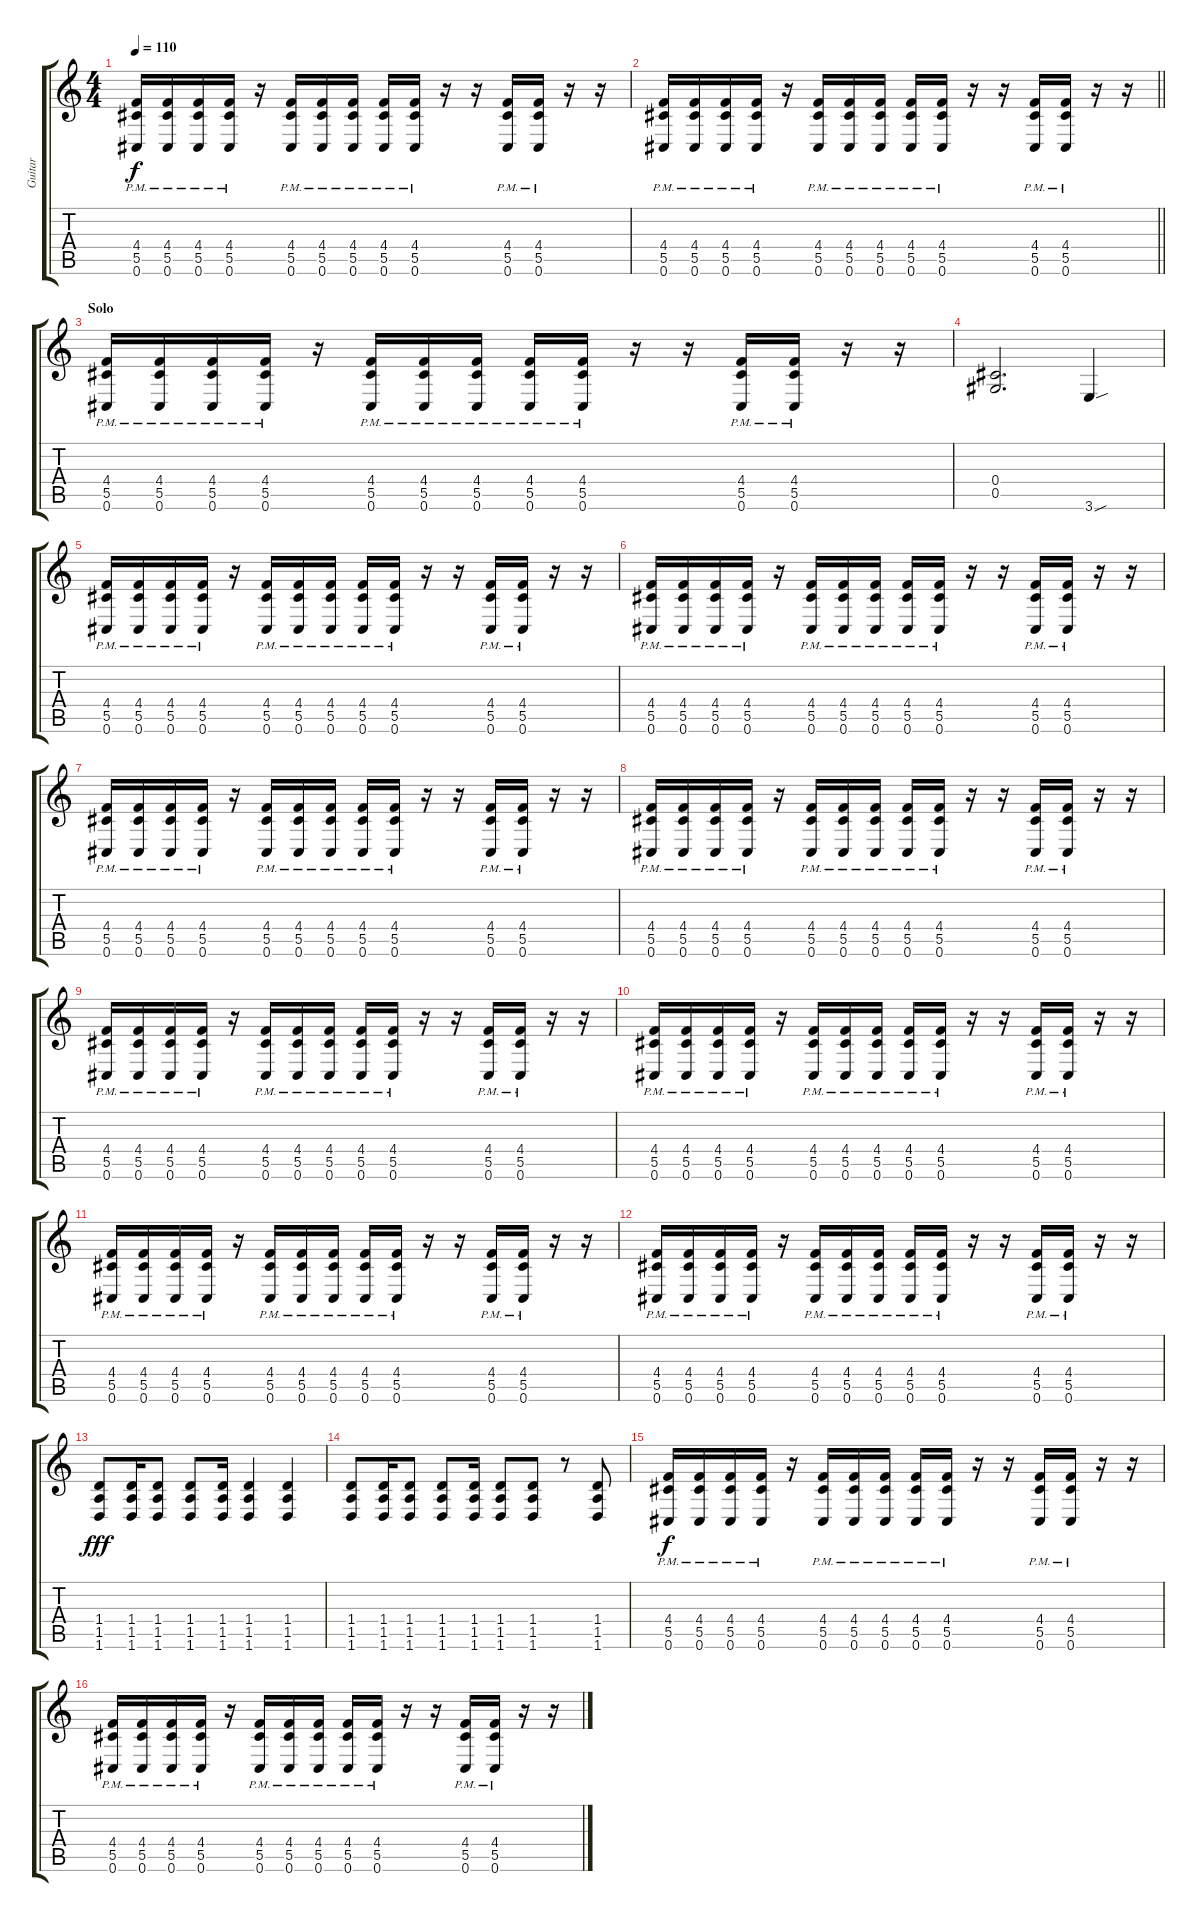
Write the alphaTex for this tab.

\track ("Guitar" "Guitar") {instrument distortionguitar}
\staff {score tabs}
\tuning (Eb4 Bb3 Gb3 Db3 Ab2 Db2) {hide}
\ts (4 4)
\tempo 110
\clef g2
\ks c
(4.4{pm} 5.5{pm} 0.6{pm}).16{dy f} (4.4{pm} 5.5{pm} 0.6{pm}).16 (4.4{pm} 5.5{pm} 0.6{pm}).16 (4.4{pm} 5.5{pm} 0.6{pm}).16 r.16 (4.4{pm} 5.5{pm} 0.6{pm}).16 (4.4{pm} 5.5{pm} 0.6{pm}).16 (4.4{pm} 5.5{pm} 0.6{pm}).16 (4.4{pm} 5.5{pm} 0.6{pm}).16 (4.4{pm} 5.5{pm} 0.6{pm}).16 r.16 r.16 (4.4{pm} 5.5{pm} 0.6{pm}).16 (4.4{pm} 5.5{pm} 0.6{pm}).16 r.16 r.16 |
\barLineRight lightlight
(4.4{pm} 5.5{pm} 0.6{pm}).16 (4.4{pm} 5.5{pm} 0.6{pm}).16 (4.4{pm} 5.5{pm} 0.6{pm}).16 (4.4{pm} 5.5{pm} 0.6{pm}).16 r.16 (4.4{pm} 5.5{pm} 0.6{pm}).16 (4.4{pm} 5.5{pm} 0.6{pm}).16 (4.4{pm} 5.5{pm} 0.6{pm}).16 (4.4{pm} 5.5{pm} 0.6{pm}).16 (4.4{pm} 5.5{pm} 0.6{pm}).16 r.16 r.16 (4.4{pm} 5.5{pm} 0.6{pm}).16 (4.4{pm} 5.5{pm} 0.6{pm}).16 r.16 r.16 |
\section ("" "Solo")
(4.4{pm} 5.5{pm} 0.6{pm}).16 (4.4{pm} 5.5{pm} 0.6{pm}).16 (4.4{pm} 5.5{pm} 0.6{pm}).16 (4.4{pm} 5.5{pm} 0.6{pm}).16 r.16 (4.4{pm} 5.5{pm} 0.6{pm}).16 (4.4{pm} 5.5{pm} 0.6{pm}).16 (4.4{pm} 5.5{pm} 0.6{pm}).16 (4.4{pm} 5.5{pm} 0.6{pm}).16 (4.4{pm} 5.5{pm} 0.6{pm}).16 r.16 r.16 (4.4{pm} 5.5{pm} 0.6{pm}).16 (4.4{pm} 5.5{pm} 0.6{pm}).16 r.16 r.16 |
(0.4 0.5).2{d} 3.6{sou}.4 |
(4.4{pm} 5.5{pm} 0.6{pm}).16 (4.4{pm} 5.5{pm} 0.6{pm}).16 (4.4{pm} 5.5{pm} 0.6{pm}).16 (4.4{pm} 5.5{pm} 0.6{pm}).16 r.16 (4.4{pm} 5.5{pm} 0.6{pm}).16 (4.4{pm} 5.5{pm} 0.6{pm}).16 (4.4{pm} 5.5{pm} 0.6{pm}).16 (4.4{pm} 5.5{pm} 0.6{pm}).16 (4.4{pm} 5.5{pm} 0.6{pm}).16 r.16 r.16 (4.4{pm} 5.5{pm} 0.6{pm}).16 (4.4{pm} 5.5{pm} 0.6{pm}).16 r.16 r.16 |
(4.4{pm} 5.5{pm} 0.6{pm}).16 (4.4{pm} 5.5{pm} 0.6{pm}).16 (4.4{pm} 5.5{pm} 0.6{pm}).16 (4.4{pm} 5.5{pm} 0.6{pm}).16 r.16 (4.4{pm} 5.5{pm} 0.6{pm}).16 (4.4{pm} 5.5{pm} 0.6{pm}).16 (4.4{pm} 5.5{pm} 0.6{pm}).16 (4.4{pm} 5.5{pm} 0.6{pm}).16 (4.4{pm} 5.5{pm} 0.6{pm}).16 r.16 r.16 (4.4{pm} 5.5{pm} 0.6{pm}).16 (4.4{pm} 5.5{pm} 0.6{pm}).16 r.16 r.16 |
(4.4{pm} 5.5{pm} 0.6{pm}).16 (4.4{pm} 5.5{pm} 0.6{pm}).16 (4.4{pm} 5.5{pm} 0.6{pm}).16 (4.4{pm} 5.5{pm} 0.6{pm}).16 r.16 (4.4{pm} 5.5{pm} 0.6{pm}).16 (4.4{pm} 5.5{pm} 0.6{pm}).16 (4.4{pm} 5.5{pm} 0.6{pm}).16 (4.4{pm} 5.5{pm} 0.6{pm}).16 (4.4{pm} 5.5{pm} 0.6{pm}).16 r.16 r.16 (4.4{pm} 5.5{pm} 0.6{pm}).16 (4.4{pm} 5.5{pm} 0.6{pm}).16 r.16 r.16 |
(4.4{pm} 5.5{pm} 0.6{pm}).16 (4.4{pm} 5.5{pm} 0.6{pm}).16 (4.4{pm} 5.5{pm} 0.6{pm}).16 (4.4{pm} 5.5{pm} 0.6{pm}).16 r.16 (4.4{pm} 5.5{pm} 0.6{pm}).16 (4.4{pm} 5.5{pm} 0.6{pm}).16 (4.4{pm} 5.5{pm} 0.6{pm}).16 (4.4{pm} 5.5{pm} 0.6{pm}).16 (4.4{pm} 5.5{pm} 0.6{pm}).16 r.16 r.16 (4.4{pm} 5.5{pm} 0.6{pm}).16 (4.4{pm} 5.5{pm} 0.6{pm}).16 r.16 r.16 |
(4.4{pm} 5.5{pm} 0.6{pm}).16 (4.4{pm} 5.5{pm} 0.6{pm}).16 (4.4{pm} 5.5{pm} 0.6{pm}).16 (4.4{pm} 5.5{pm} 0.6{pm}).16 r.16 (4.4{pm} 5.5{pm} 0.6{pm}).16 (4.4{pm} 5.5{pm} 0.6{pm}).16 (4.4{pm} 5.5{pm} 0.6{pm}).16 (4.4{pm} 5.5{pm} 0.6{pm}).16 (4.4{pm} 5.5{pm} 0.6{pm}).16 r.16 r.16 (4.4{pm} 5.5{pm} 0.6{pm}).16 (4.4{pm} 5.5{pm} 0.6{pm}).16 r.16 r.16 |
(4.4{pm} 5.5{pm} 0.6{pm}).16 (4.4{pm} 5.5{pm} 0.6{pm}).16 (4.4{pm} 5.5{pm} 0.6{pm}).16 (4.4{pm} 5.5{pm} 0.6{pm}).16 r.16 (4.4{pm} 5.5{pm} 0.6{pm}).16 (4.4{pm} 5.5{pm} 0.6{pm}).16 (4.4{pm} 5.5{pm} 0.6{pm}).16 (4.4{pm} 5.5{pm} 0.6{pm}).16 (4.4{pm} 5.5{pm} 0.6{pm}).16 r.16 r.16 (4.4{pm} 5.5{pm} 0.6{pm}).16 (4.4{pm} 5.5{pm} 0.6{pm}).16 r.16 r.16 |
(4.4{pm} 5.5{pm} 0.6{pm}).16 (4.4{pm} 5.5{pm} 0.6{pm}).16 (4.4{pm} 5.5{pm} 0.6{pm}).16 (4.4{pm} 5.5{pm} 0.6{pm}).16 r.16 (4.4{pm} 5.5{pm} 0.6{pm}).16 (4.4{pm} 5.5{pm} 0.6{pm}).16 (4.4{pm} 5.5{pm} 0.6{pm}).16 (4.4{pm} 5.5{pm} 0.6{pm}).16 (4.4{pm} 5.5{pm} 0.6{pm}).16 r.16 r.16 (4.4{pm} 5.5{pm} 0.6{pm}).16 (4.4{pm} 5.5{pm} 0.6{pm}).16 r.16 r.16 |
(4.4{pm} 5.5{pm} 0.6{pm}).16 (4.4{pm} 5.5{pm} 0.6{pm}).16 (4.4{pm} 5.5{pm} 0.6{pm}).16 (4.4{pm} 5.5{pm} 0.6{pm}).16 r.16 (4.4{pm} 5.5{pm} 0.6{pm}).16 (4.4{pm} 5.5{pm} 0.6{pm}).16 (4.4{pm} 5.5{pm} 0.6{pm}).16 (4.4{pm} 5.5{pm} 0.6{pm}).16 (4.4{pm} 5.5{pm} 0.6{pm}).16 r.16 r.16 (4.4{pm} 5.5{pm} 0.6{pm}).16 (4.4{pm} 5.5{pm} 0.6{pm}).16 r.16 r.16 |
(1.4 1.5 1.6).8{dy fff} (1.4 1.5 1.6).16 (1.4 1.5 1.6).8 (1.4 1.5 1.6).8 (1.4 1.5 1.6).16 (1.4 1.5 1.6).4 (1.4 1.5 1.6).4 |
(1.4 1.5 1.6).8 (1.4 1.5 1.6).16 (1.4 1.5 1.6).8 (1.4 1.5 1.6).8 (1.4 1.5 1.6).16 (1.4 1.5 1.6).8 (1.4 1.5 1.6).8 r.8 (1.4 1.5 1.6).8 |
(4.4{pm} 5.5{pm} 0.6{pm}).16{dy f} (4.4{pm} 5.5{pm} 0.6{pm}).16 (4.4{pm} 5.5{pm} 0.6{pm}).16 (4.4{pm} 5.5{pm} 0.6{pm}).16 r.16 (4.4{pm} 5.5{pm} 0.6{pm}).16 (4.4{pm} 5.5{pm} 0.6{pm}).16 (4.4{pm} 5.5{pm} 0.6{pm}).16 (4.4{pm} 5.5{pm} 0.6{pm}).16 (4.4{pm} 5.5{pm} 0.6{pm}).16 r.16 r.16 (4.4{pm} 5.5{pm} 0.6{pm}).16 (4.4{pm} 5.5{pm} 0.6{pm}).16 r.16 r.16 |
(4.4{pm} 5.5{pm} 0.6{pm}).16 (4.4{pm} 5.5{pm} 0.6{pm}).16 (4.4{pm} 5.5{pm} 0.6{pm}).16 (4.4{pm} 5.5{pm} 0.6{pm}).16 r.16 (4.4{pm} 5.5{pm} 0.6{pm}).16 (4.4{pm} 5.5{pm} 0.6{pm}).16 (4.4{pm} 5.5{pm} 0.6{pm}).16 (4.4{pm} 5.5{pm} 0.6{pm}).16 (4.4{pm} 5.5{pm} 0.6{pm}).16 r.16 r.16 (4.4{pm} 5.5{pm} 0.6{pm}).16 (4.4{pm} 5.5{pm} 0.6{pm}).16 r.16 r.16
